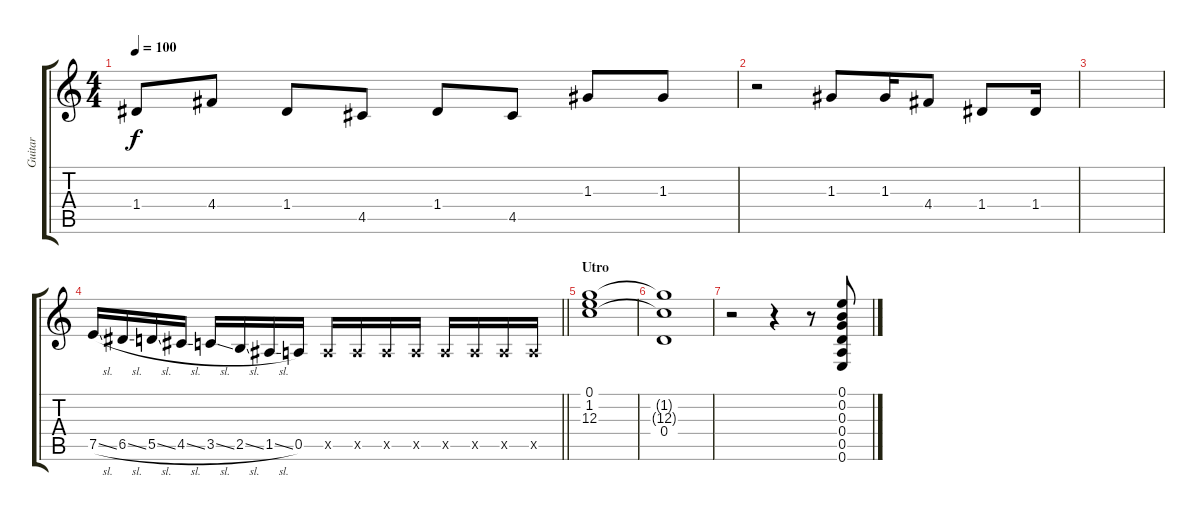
\track ("Guitar" "Guitar") {instrument electricguitarjazz}
\staff {score tabs}
\tuning (E4 B3 G3 D3 A2 E2) {hide}
\ts (4 4)
\tempo 100
\clef g2
\ks c
1.4.8{dy f} 4.4.8 1.4.8 4.5.8 1.4.8 4.5.8 1.3.8 1.3.8 |
r.2 1.3.8 1.3.16 4.4.8 1.4.8 1.4.16 |
|
\barLineRight lightlight
7.5{sl}.16 6.5{sl}.16 5.5{sl}.16 4.5{sl}.16 3.5{sl}.16 2.5{sl}.16 1.5{sl}.16 0.5.16 0.5{x}.16 0.5{x}.16 0.5{x}.16 0.5{x}.16 0.5{x}.16 0.5{x}.16 0.5{x}.16 0.5{x}.16 |
\section ("" "Utro")
(0.1 1.2 12.3).1 |
(1.2{t} 12.3{t} 0.4).1 |
r.2 r.4 r.8 (0.1 0.2 0.3 0.4 0.5 0.6).8
